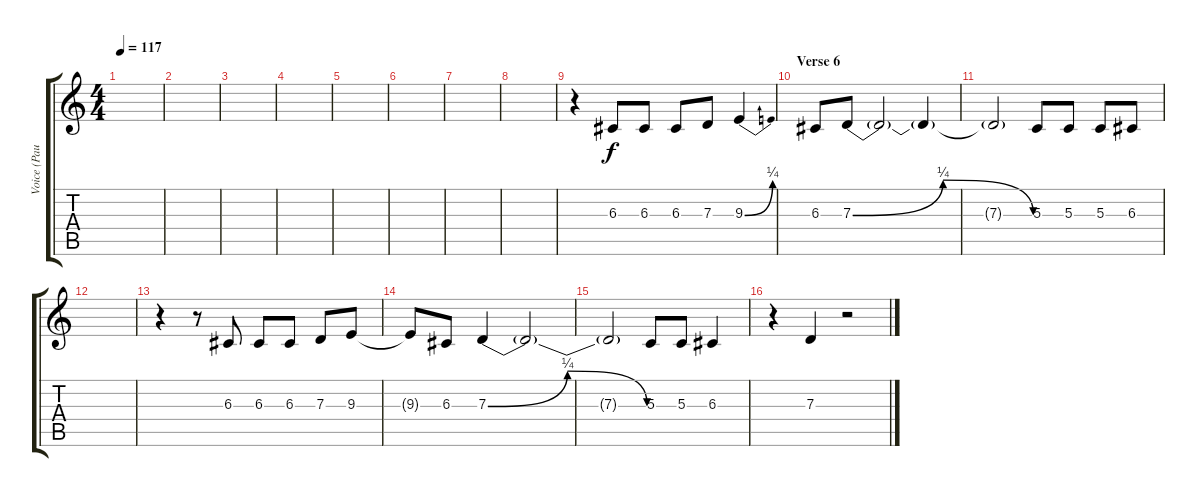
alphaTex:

\track ("Voice (Paul)" "Voice (Pau") {instrument clarinet}
\staff {score tabs}
\tuning (E4 B3 G3 D3 A2 E2) {hide}
\ts (4 4)
\tempo 117
\clef g2
\ks c
|
|
|
|
|
|
|
|
r.4 6.3.8{volume 12} 6.3.8 6.3.8 7.3.8 9.3{be (bend 0 0 60 1)}.4 |
\section ("" "Verse 6")
6.3.8 7.3{be (bendrelease 0 0 45 1 45 1 60 0)}.8 7.3{t}.2 7.3{t}.4 |
7.3{t}.2 5.3.8 5.3.8 5.3.8 6.3.8 |
|
r.4 r.8 6.3.8 6.3.8 6.3.8 7.3.8 9.3.8 |
9.3{t}.8 6.3.8 7.3{be (bendrelease 0 0 45 1 45 1 60 0)}.4 7.3{t}.2 |
7.3{t}.2 5.3.8 5.3.8 6.3.4 |
r.4 7.3.4 r.2
